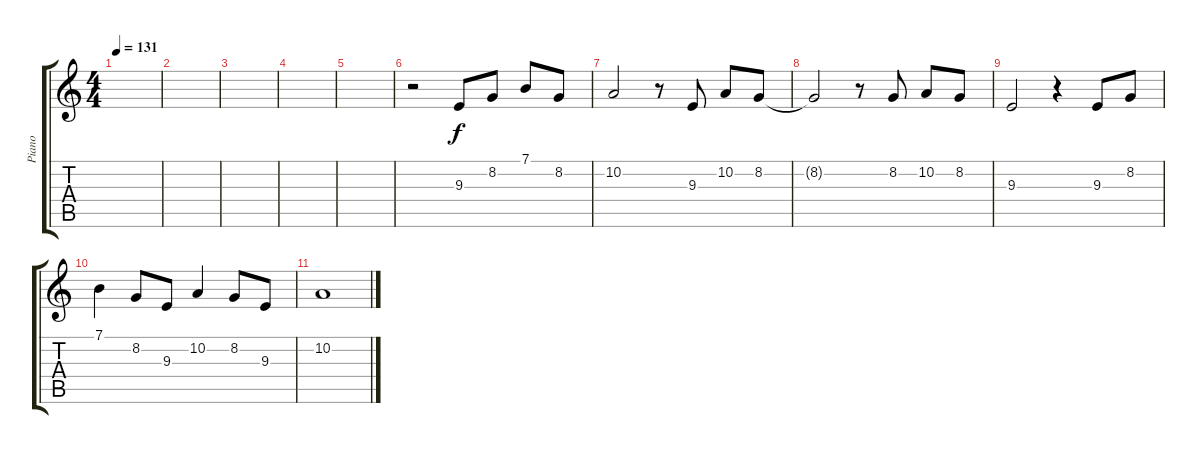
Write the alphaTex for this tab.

\track ("Piano" "Piano") {instrument acousticgrandpiano}
\staff {score tabs}
\tuning (E4 B3 G3 D3 A2 E2) {hide}
\ts (4 4)
\tempo 131
\clef g2
\ks c
|
|
|
|
|
r.2 9.3.8 8.2.8 7.1.8 8.2.8 |
10.2.2 r.8 9.3.8 10.2.8 8.2.8 |
8.2{t}.2 r.8 8.2.8 10.2.8 8.2.8 |
9.3.2 r.4 9.3.8 8.2.8 |
7.1.4 8.2.8 9.3.8 10.2.4 8.2.8 9.3.8 |
10.2.1
